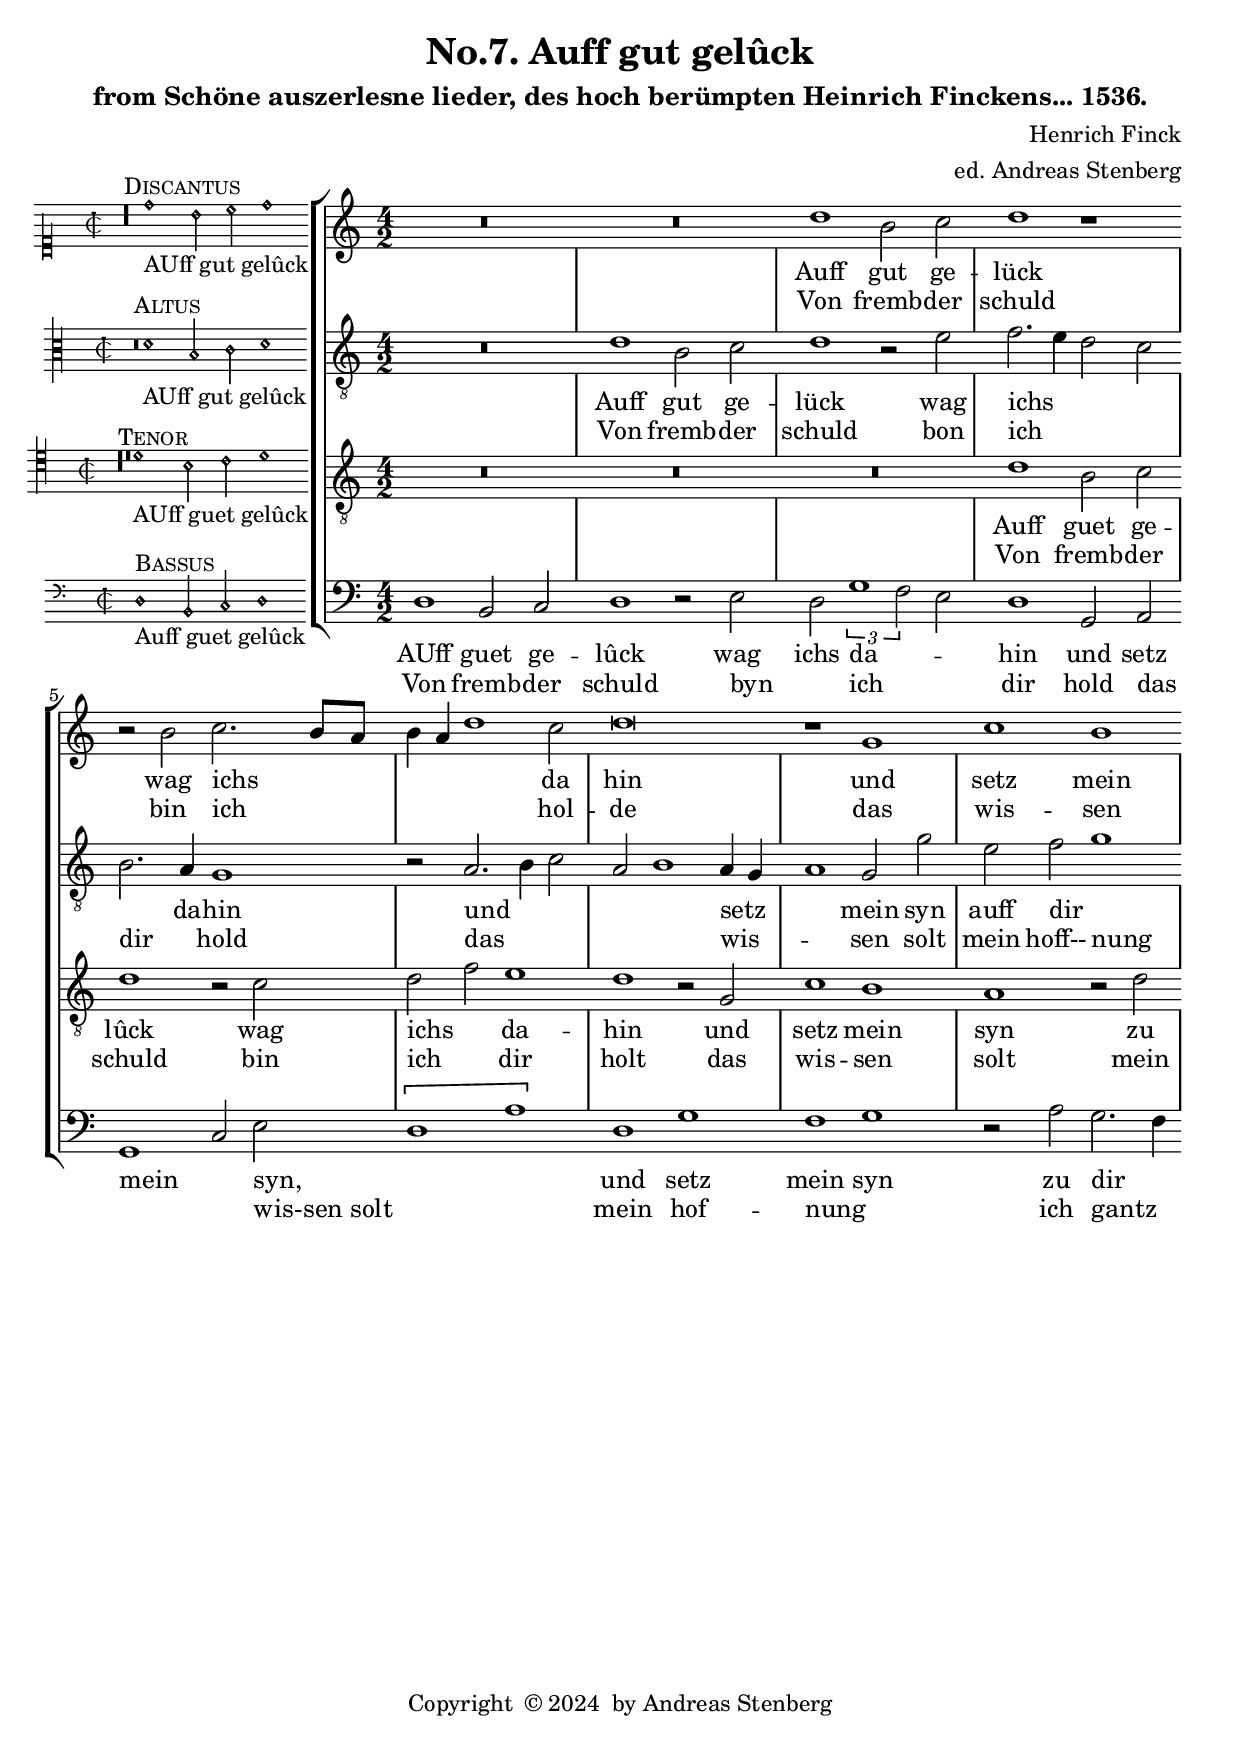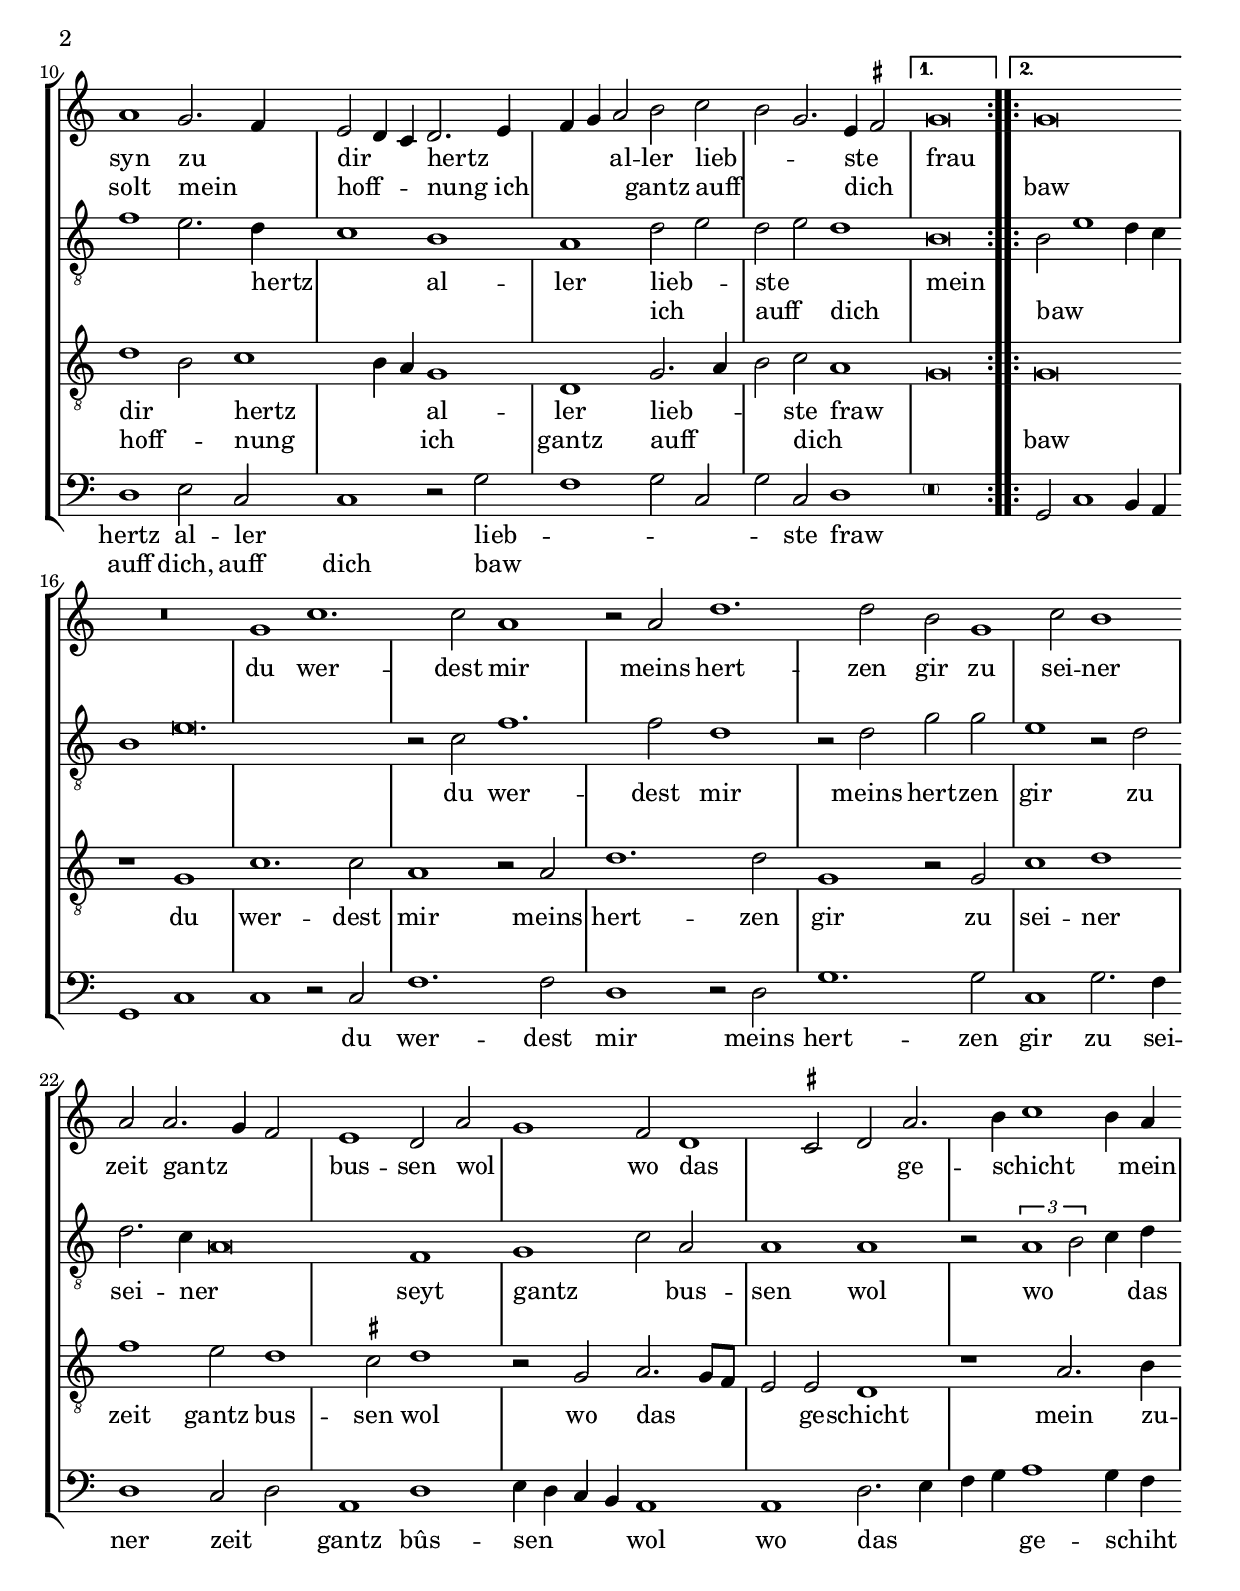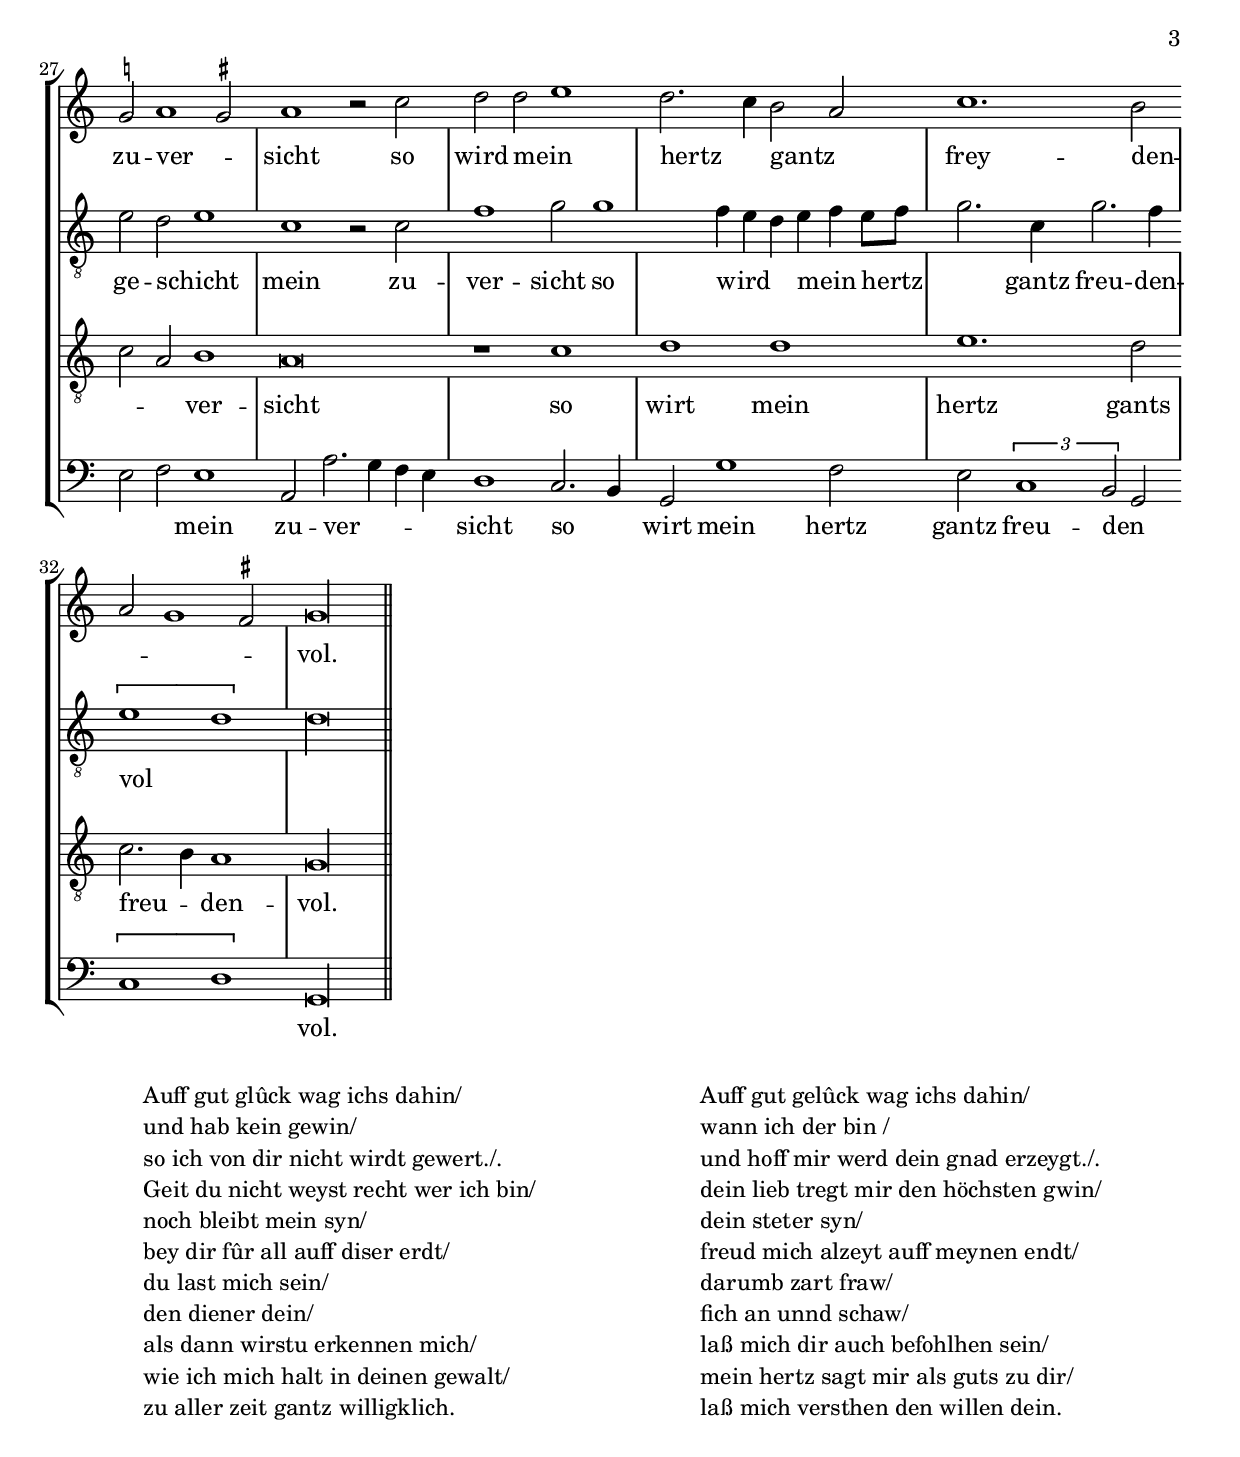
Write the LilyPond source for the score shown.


%%%%%%%%%%%%%%%%%%%%%%%%%%%%%%%%%%%%%%%%%%%%%%%%%%%%%%%%%%%%%%%%%%%
% This is a template based on the usual four part choir templater %
% where the voices have common lyrics at the the start but split  %
% to separate lyrics after a while.				  %
% This template is modyfied by AS from the one in the lilypond    %
% documentation.						  %
% This template is to be used for instance for fairly simple      %
% settings where the stanzas are set homophonicaly but twhere the %
% Chorus contains polyphony that require separate underlay for    %
% the different voices.						  %
%%%%%%%%%%%%%%%%%%%%%%%%%%%%%%%%%%%%%%%%%%%%%%%%%%%%%%%%%%%%%%%%%%%
\version "2.18.0"
\include "deutsch.ly"
#(append! supported-clefs '(("mensural-f3" . ("clefs.mensural.f" 0 0))))
#(append! supported-clefs '(("mensural-f1" . ("clefs.mensural.f" 4 0))))
#(append! supported-clefs '(("mensural-f2" . ("clefs.mensural.f" -2 0))))
#(append! supported-clefs '(("petrucci-g3" . ("clefs.petrucci.g" 0 1))))
#(append! supported-clefs '(("petrucci-c5" . ("clefs.petrucci.g" 5 5))))
ficta = \once \set suggestAccidentals =##t

\header {
  title = \markup {
    \center-column {
      "No.7. Auff gut gelûck"
      \vspace #0.5
    }
  }
  subtitle = "from Schöne auszerlesne lieder, des hoch berümpten Heinrich Finckens... 1536."
  composer = "Henrich Finck"
  arranger = "ed. Andreas Stenberg"
  poet = ""
  meter =""
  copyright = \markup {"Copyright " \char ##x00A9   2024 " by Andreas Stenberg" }
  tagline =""
}
global = {
  \key c \major
}

sopMusic = \relative c' {

  \set Score.tempoHideNote = ##t
  \tempo 1 = 86
  \time 4/2
  \set Timing.measureLength = #(ly:make-moment 4/2)
  \override Staff.BarLine.transparent = ##t
  \repeat volta 2 {
  R\breve*2
  d'1 h2 c2
  d1 r1
  r2 h2 c2.\melisma h8 a8
  h4 a4 d1\melismaEnd \ficta c2
  d\breve
  r1 g,1
  c1 h1
  a1 g2.\melisma f4\melismaEnd
  e2\melisma d4 c4\melismaEnd d2.\melisma e4
  f4 g4\melismaEnd
  
  a2 h2 c2\melisma 
  h2 g2.\melismaEnd e4\melisma \ficta fis2\melismaEnd 
}
\alternative {
 { g\breve
  \once \revert Staff.BarLine.transparent
  \bar ":..:"
 }
 {g\breve }
}
  R\breve
  g1 c1.
  c2 a1
  r2 a2 d1.
  d2 h2 g1
  c2 h1 
  a2 a2.\melisma g4 f2\melismaEnd 
  e1 d2 
  
  a'2\melisma
  g1\melismaEnd f2 d1\melisma
  \ficta cis2 d2\melismaEnd a'2.
  h4\melisma c1 h4\melismaEnd a4 
  \ficta g!2 a1\melisma \ficta gis!2\melismaEnd
  a1 r2 c2
  d2 d2\melisma e1\melismaEnd
  d2.\melisma c4\melismaEnd h2\melisma a2\melismaEnd 
  c1. h2\melisma 
  a2 g1 \ficta fis2\melismaEnd
  \cadenzaOn
  g\longa
 \revert Staff.BarLine.transparent
  \bar "||"
  \cadenzaOff
}
sopWords = \lyricmode {
  Auff gut ge -- lück
  wag ichs da hin
  und setz mein syn zu dir
  hertz al -- ler lieb -- ste frau
  
  _ du wer -- dest mir 
  meins hert -- zen gir
  zu sei -- ner zeit gantz bus -- sen
  wol wo das ge -- schicht 
  mein zu -- ver -- sicht
  so wird mein hertz gantz frey -- den -- vol.
}
sopWordsII = \lyricmode {
  Von fremb -- der schuld 
  bin ich hol -- de
  das wis -- sen solt 
  mein hoff -- "nung ich"
  _ gantz auff dich _ baw
}
altoMusic = \relative c' {
  \clef "G_8"
  \override Staff.BarLine.transparent = ##t
  \repeat volta 2 {
  R\breve
  d1 h2 c2
  d1 r2 e2
  f2.\melisma e4 d2 c2\melismaEnd
  h2. a4 g1
  r2 a2.\melisma  h4 c2
  a2 h1\melismaEnd a4\melisma g4
  a1\melismaEnd g2 g'2
  
  e2 f2 g1
  f1 e2. d4
  c1 h1 
  a1 d2 e2
  d2 e2 d1
  }
  \alternative {
  { h\breve \once \revert Staff.BarLine.transparent \bar ":..:" }  
  { h2\melisma e1 d4 c4 }
  }
  h1 e\breve.\melismaEnd
  r2 c2 f1.
  f2 d1
  r2 d2 g2 g2
  e1 r2
  
  d2
  d2. c4\melisma a\breve\melismaEnd 
  f1
  g1\melisma c2\melismaEnd a2 
  a1 a1
  r2 \times 2/3 { a1\melisma h2 } c4\melismaEnd d4
  e2 d2\melisma e1\melismaEnd
  c1 r2 c2
  f1
  
  g2 g1
  f4\melisma e4 d4\melismaEnd e4\melisma f4\melismaEnd e8\melisma f8 
  g2.\melismaEnd c,4 g'2. f4
  \[e1\melisma d1\]
  d\longa\melismaEnd
  
  \revert Staff.BarLine.transparent
}
altoWords = \lyricmode {
  Auff gut ge -- lück wag ichs _ da -- hin
  und setz mein syn auff dir _ _ _ hertz _ al -- ler lieb -- _ ste _ _ mein
  _ du wer -- dest mir meins hert -- zen gir
  zu sei -- ner seyt gantz bus -- sen wol
  wo das ge -- schicht mein zu -- ver -- sicht 
  so wird mein hertz gantz freu -- den -- vol
}
altoWordsII = \lyricmode {
  Von fremb -- der schuld bon ich dir _ hold
  das wis -- sen solt mein hoff-- nung _ _ _ _ _ _  ich _ auff _ dich  _ baw
}
tenorMusic = \relative c {
  \clef "G_8"
  \override Staff.BarLine.transparent = ##t
   \repeat volta 2 {
   R\breve*3
   d'1 h2 c2
   d1 r2 c2
   d2\melisma f2\melismaEnd e1
   d1 r2 g,2 
   c1 h1 
   a1 r2 d2
   d1\melisma h2\melismaEnd c1\melisma
   h4 a4\melismaEnd g1
   d1
   
   g2.\melisma a4 
   h2\melismaEnd c2 a1\melisma
   }
   \alternative {
     { g\breve\melismaEnd
   \once \revert Staff.BarLine.transparent }
     { g\breve }
   }
   r1 g1
   c1. c2
   a1 r2 a2
   d1. d2
   g,1 r2 g2 
   c1 d1
   f1 e2 d1
   \ficta cis2  d1 
   r2
   
   g,2 a2.\melisma g8 f8
   e2\melismaEnd e2 d1
   r1 a'2. h4\melisma
   c2 a2\melismaEnd h1
   a\breve
   r1 c1 
   d1 d1 
   e1.d2
   c2.\melisma h4\melismaEnd a1
   g\longa
 \revert Staff.BarLine.transparent
}
tenorWords = \lyricmode {
  Auff guet ge -- lûck wag ichs da -- hin 
  und setz mein syn zu dir hertz al -- ler lieb -- ste fraw
  
  _ du wer -- dest mir meins hert -- zen gir 
  zu sei -- ner zeit gantz bus -- sen 
  wol wo das ge -- schicht 
  mein zu -- ver -- sicht 
  so wirt mein hertz gants freu -- den -- vol.
}
tenorWordsII = \lyricmode {
Von fremb -- der schuld bin ich dir holt
das wis -- sen solt mein hoff -- nung 
ich gantz auff dich _ baw
}
bassMusic = \relative c {
  \override Staff.BarLine.transparent = ##t
  \repeat volta 2 {
  d1 h2 c2
  d1 r2 e2
  d2 \times 2/3 { g1\melisma f2 } e2\melismaEnd
  d1 g,2 a2
  g1\melisma c2\melismaEnd e2\melisma 
  \[d1 a'1\melismaEnd\] 
  d,1 g1
  f1 g1 
  r2 a2 
  
  g2.\melisma f4\melismaEnd
  d1 e2 c2
  c1 r2 g'2\melisma
  f1 g2 c,2 
  g'2\melismaEnd c,2 d1\melisma
  }
  \alternative {
   { \parenthesize r\breve }
  { \once \revert Staff.BarLine.transparent
  \bar ":..:"
  g,2 c1 h4 a4 }
}
  g1 c1
  c1\melismaEnd r2 c2
  f1. f2
  d1 r2 d2
  g1. g2
  
  c,1 g'2. f4 
  d1 c2\melisma d2\melismaEnd 
  a1 d1
  e4\melisma d4 c4 h4\melismaEnd a1
  a1 d2.\melisma e4
  f4 g4\melismaEnd a1 g4\melisma f4 
  e2 f2\melismaEnd e1
  a,2 a'2.\melisma g4 f4 e4\melismaEnd
  d1
  
  c2.\melisma h4\melismaEnd 
  g2 g'1 f2
  e2 \times 2/3 { c1 h2\melisma } g2
  \[c1 d1\melismaEnd\]
  g,\longa
  
  
  \revert Staff.BarLine.transparent
}
bassWords = \lyricmode {
  AUff guet ge -- lûck 
  wag ichs da -- hin 
  und setz mein syn,
  und setz mein syn zu dir hertz al -- ler _ lieb -- ste fraw
  
  du wer -- dest mir meins hert -- zen gir
  zu sei -- ner zeit gantz bûs -- sen
  wol wo das ge -- schiht mein zu -- ver -- sicht
  so wirt mein hertz gantz freu -- den vol.
}
bassWordsII = \lyricmode {
  Von fremb -- der schuld byn _ ich dir hold
  das  _ "wis-sen solt" mein hof -- nung  _ ich 
  gantz auff dich, auff dich baw
}
incipitDiscantus = \markup {
  \score {
    {
      %      \set Staff.instrumentName = #"Tenor "
      \override NoteHead.style = #'neomensural
      \override Rest.style = #'neomensural
      \override Staff.TimeSignature.style = #'mensural
      \cadenzaOn
      \clef "petrucci-c1"
      \key c \major
      \time 2/2

      h'\longa \rest ^\markup { \smallCaps"Discantus"}
      d''1_"AUff gut gelûck"
      h'2 c''2 d''1
    }
    \layout {
      \context {
        \Voice
        \remove "Ligature_bracket_engraver"
        \consists "Mensural_ligature_engraver"
      }
      line-width = 4.5\cm
    }
  }
}


incipitAltus = \markup {
  \score {
    {
      %      \set Staff.instrumentName = #"Tenor "
      \override NoteHead.style = #'neomensural
      \override Rest.style = #'neomensural
      \override Staff.TimeSignature.style = #'mensural
      \cadenzaOn
      \clef "petrucci-c3"
      \key c \major
      \time 2/2
      r\breve^\markup \smallCaps"Altus"
      d'1_"AUff gut gelûck"
      h2 c'2 d'1
    }
    \layout {
      \context {
        \Voice
        \remove "Ligature_bracket_engraver"
        \consists "Mensural_ligature_engraver"
      }
      line-width = 4.5\cm
    }
  }
}


incipitTenor = \markup {
  \score {
    {
      %      \set Staff.instrumentName = #"Tenor "
      \override NoteHead.style = #'neomensural
      \override Rest.style = #'neomensural
      \override Staff.TimeSignature.style = #'mensural
      \cadenzaOn
      \clef "petrucci-c4"
      \key c \major
      \time 2/2
      c'\longa \rest ^\markup \smallCaps"Tenor"
      c'\breve \rest d'1_"AUff guet gelûck"
      h2 c'2 d'1
    }
    \layout {
      \context {
        \Voice
        \remove "Ligature_bracket_engraver"
        \consists "Mensural_ligature_engraver"
      }
      line-width = 5.0\cm
    }
  }
}
#(append! supported-clefs '(("mensural-f3" . ("clefs.mensural.f" 0 0))))

incipitBassus = \markup {
  \score {
    {
      %      \set Staff.instrumentName = #"Tenor "
      \override NoteHead.style = #'neomensural
      \override Rest.style = #'neomensural
      \override Staff.TimeSignature.style = #'mensural
      \cadenzaOn
      \clef "mensural-f"
      \key c \major
      \time 2/2
      d1^\markup \smallCaps"Bassus"
      _"Auff guet gelûck"
      h,2 c2 
      d1
    }
    \layout {
      \context {
        \Voice
        \remove "Ligature_bracket_engraver"
        \consists "Mensural_ligature_engraver"
      }
      line-width = 4.5\cm
    }
  }
}


\score {
  <<
    \new StaffGroup \with {
      \override VerticalAxisGroup.staff-staff-spacing = #'((basic-distance . 12))
    } <<
      \new Staff = treble <<
        \set Staff.instrumentName = \incipitDiscantus
        \new Voice = "sopranos" {
          \set  Staff.midiInstrument ="choir aahs"
          %	\voiceOne
          << \global \sopMusic >>
        }
      >>
      \new Lyrics = sopranos { s1 }
      \new Lyrics = sopranosII { s1}
      \new Staff = "medius" <<
        \set Staff.instrumentName = \incipitAltus

        \new Voice = "altos" {
          %	\voiceTwo
          \set  Staff.midiInstrument ="choir aahs"
          << \global \altoMusic >>
        }
      >>

      \new Lyrics = "altos" { s1 }
      \new Lyrics = "altosII" { s1 }
      
      \new Staff = tenors <<
        \set Staff.instrumentName = \incipitTenor

        \clef "treble"
        \new Voice = "tenors" {
          \set  Staff.midiInstrument ="choir aahs"
          %	\voiceOne
          << \global \tenorMusic >>
        }
      >>
      \new Lyrics = "tenors" { s1 }
      \new Lyrics = "tenorsII" { s1 }

      \new Staff ="basses" {
        \set Staff.instrumentName = \incipitBassus

        \new Voice = "basses" {
          \set  Staff.midiInstrument ="choir aahs"
          \clef "bass"
          %	\voiceTwo
          << \global \bassMusic >>
        }
      }
    >>
    \new Lyrics = basses { s1 }
    \new Lyrics = bassesII { s1 }

    \context Lyrics = sopranos \lyricsto sopranos \sopWords
    \context Lyrics = sopranosII \lyricsto sopranos \sopWordsII
    \context Lyrics = altos \lyricsto altos \altoWords
    \context Lyrics = altosII \lyricsto altos \altoWordsII
    \context Lyrics = tenors \lyricsto tenors \tenorWords
    \context Lyrics = tenorsII \lyricsto tenors \tenorWordsII
    \context Lyrics = basses \lyricsto basses \bassWords
    \context Lyrics = bassesII \lyricsto basses \bassWordsII
  >>
  \layout {
      \context {
    \Lyrics
    \name AltLyrics
    \alias Lyrics
    \override StanzaNumber.font-series = #'medium
    \override LyricText.font-shape = #'italic
    \override LyricText.color = #(x11-color 'grey20)
  }
  \context {
    \StaffGroup
    \accepts AltLyrics
  }

    \context {
      \Score
      % no bars in staves
      %      \override BarLine.transparent = ##t

    }
    % the next three instructions keep the lyrics between the bar lines
    \context {
      \Lyrics
      \consists "Bar_engraver"
      \override BarLine.transparent = ##t
    }
    \context {
      \StaffGroup
      \consists "Separating_line_group_engraver"
    }
    \context {
      \Voice
      % no slurs
      \override Slur.transparent = ##t
      % Comment in the below "\remove" command to allow line
      % breaking also at those barlines where a note overlaps
      % into the next bar.  The command is commented out in this
      % short example score, but especially for large scores, you
      % will typically yield better line breaking and thus improve
      % overall spacing if you comment in the following command.
      %\remove "Forbid_line_break_engraver"
    }
    indent = 4.5\cm
  }

}
\score {
%  \unfoldRepeats
  <<
    \new StaffGroup <<
      \new Staff = treble <<
        \set Staff.instrumentName = \incipitDiscantus
        \new Voice = "sopranos" {
          \set  Staff.midiInstrument ="choir aahs"
          %	\voiceOne
          << \global \sopMusic >>
        }
      >>
      \new Lyrics = sopranos { s1 }

      \new Staff = "medius" <<
        \set Staff.instrumentName = \incipitAltus

        \new Voice = "altos" {
          %	\voiceTwo
          \set  Staff.midiInstrument ="choir aahs"
          << \global \altoMusic >>
        }
      >>

      \new Lyrics = "altos" { s1 }
      \new Staff = tenors <<
        \set Staff.instrumentName = \incipitTenor

        \clef "treble"
        \new Voice = "tenors" {
          \set  Staff.midiInstrument ="choir aahs"
          %	\voiceOne
          << \global \tenorMusic >>
        }
      >>
      \new Lyrics = "tenors" { s1 }

      \new Staff ="basses" {
        \set Staff.instrumentName = \incipitBassus

        \new Voice = "basses" {
          \set  Staff.midiInstrument ="choir aahs"
          \clef "G_8"
          %	\voiceTwo
          << \global \bassMusic >>
        }
      }
    >>
    \new Lyrics = basses { s1 }

    \context Lyrics = sopranos \lyricsto sopranos \sopWords
    \context Lyrics = altos \lyricsto altos \altoWords
    \context Lyrics = tenors \lyricsto tenors \tenorWords
    \context Lyrics = basses \lyricsto basses \bassWords
  >>
  \midi {}
}

%\pageBreak
\markup {
  \column {
    \fill-line {
      \null
      \column {
        "Auff gut glûck wag ichs dahin/"
        "und hab kein gewin/"
        "so ich von dir nicht wirdt gewert./."
        "Geit du nicht weyst recht wer ich bin/"
        "noch bleibt mein syn/"
        "bey dir fûr all auff diser erdt/"
        "du last mich sein/"
        "den diener dein/"
        "als dann wirstu erkennen mich/"
        "wie ich mich halt in deinen gewalt/"
        "zu aller zeit gantz willigklich."
      }
      \null
      \column {
        "Auff gut gelûck wag ichs dahin/"
        "wann ich der bin /"
        "und hoff mir werd dein gnad erzeygt./."
        "dein lieb tregt mir den höchsten gwin/"
        "dein steter syn/"
        "freud mich alzeyt auff meynen endt/"
        "darumb zart fraw/"
        "fich an unnd schaw/"
        "laß mich dir auch befohlhen sein/"
        "mein hertz sagt mir als guts zu dir/"
        "laß mich versthen den willen dein."
      }
      \null
    }
  }
}
\paper {
  ragged-bottom = ##t
  ragged-last-bottom = ##t
  ragged-last = ##t
   page-breaking = #ly:minimal-breaking
}

%{
convert-ly.py (GNU LilyPond) 2.18.2  convert-ly.py: Processing `'...
Applying conversion: 2.15.7, 2.15.9, 2.15.10, 2.15.16, 2.15.17,
2.15.18, 2.15.19, 2.15.20, 2.15.25, 2.15.32, 2.15.39, 2.15.40,
2.15.42, 2.15.43, 2.16.0, 2.17.0, 2.17.4, 2.17.5, 2.17.6, 2.17.11,
2.17.14, 2.17.15, 2.17.18, 2.17.19, 2.17.20, 2.17.25, 2.17.27,
2.17.29, 2.17.97, 2.18.0
%}
